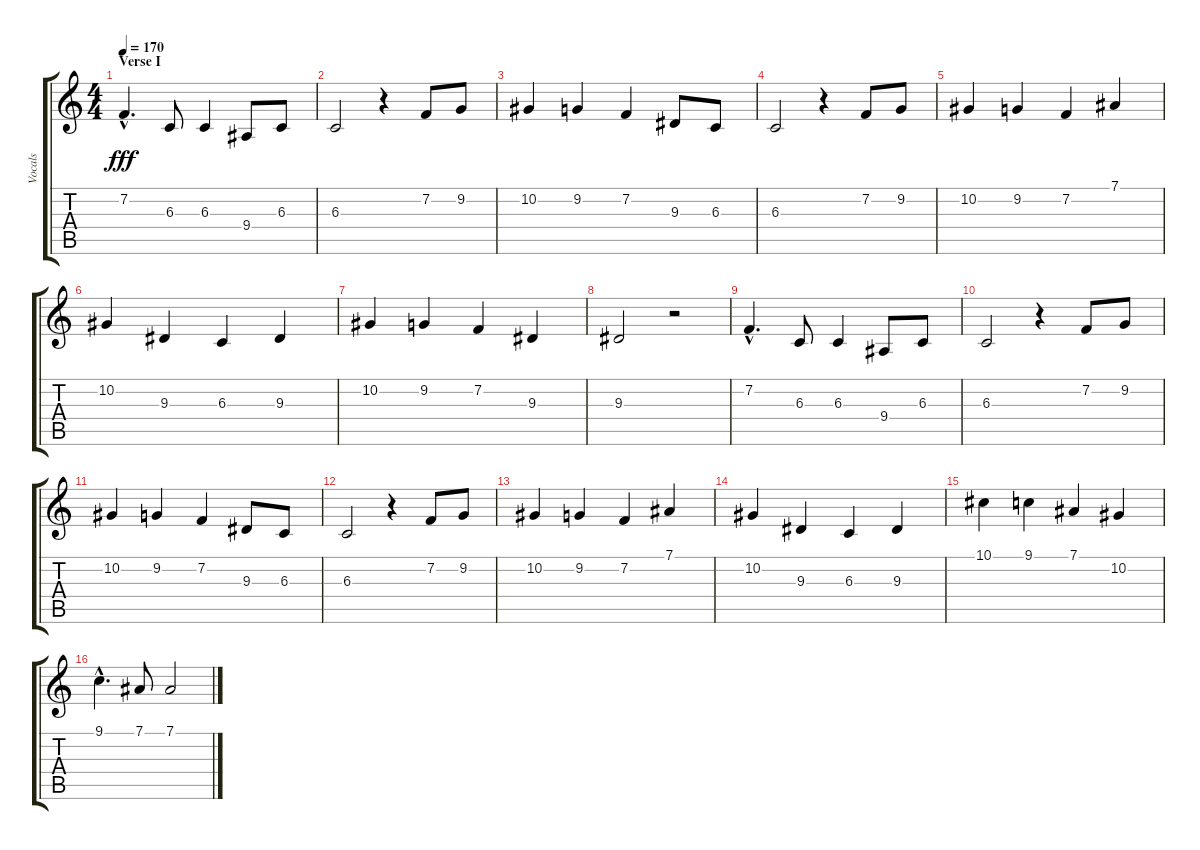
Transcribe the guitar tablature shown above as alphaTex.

\track ("Vocals" "Vocals") {instrument lead3calliope}
\staff {score tabs}
\tuning (Eb4 Bb3 Gb3 Db3 Ab2 Eb2) {hide}
\ts (4 4)
\section ("" "Verse I")
\tempo 170
\clef g2
\ks c
7.2{hac}.4{d dy fff} 6.3.8 6.3.4 9.4.8 6.3.8 |
6.3.2 r.4 7.2.8 9.2.8 |
10.2.4 9.2.4 7.2.4 9.3.8 6.3.8 |
6.3.2 r.4 7.2.8 9.2.8 |
10.2.4 9.2.4 7.2.4 7.1.4 |
10.2.4 9.3.4 6.3.4 9.3.4 |
10.2.4 9.2.4 7.2.4 9.3.4 |
9.3.2 r.2 |
7.2{hac}.4{d} 6.3.8 6.3.4 9.4.8 6.3.8 |
6.3.2 r.4 7.2.8 9.2.8 |
10.2.4 9.2.4 7.2.4 9.3.8 6.3.8 |
6.3.2 r.4 7.2.8 9.2.8 |
10.2.4 9.2.4 7.2.4 7.1.4 |
10.2.4 9.3.4 6.3.4 9.3.4 |
10.1.4 9.1.4 7.1.4 10.2.4 |
9.1{hac}.4{d} 7.1.8 7.1.2
